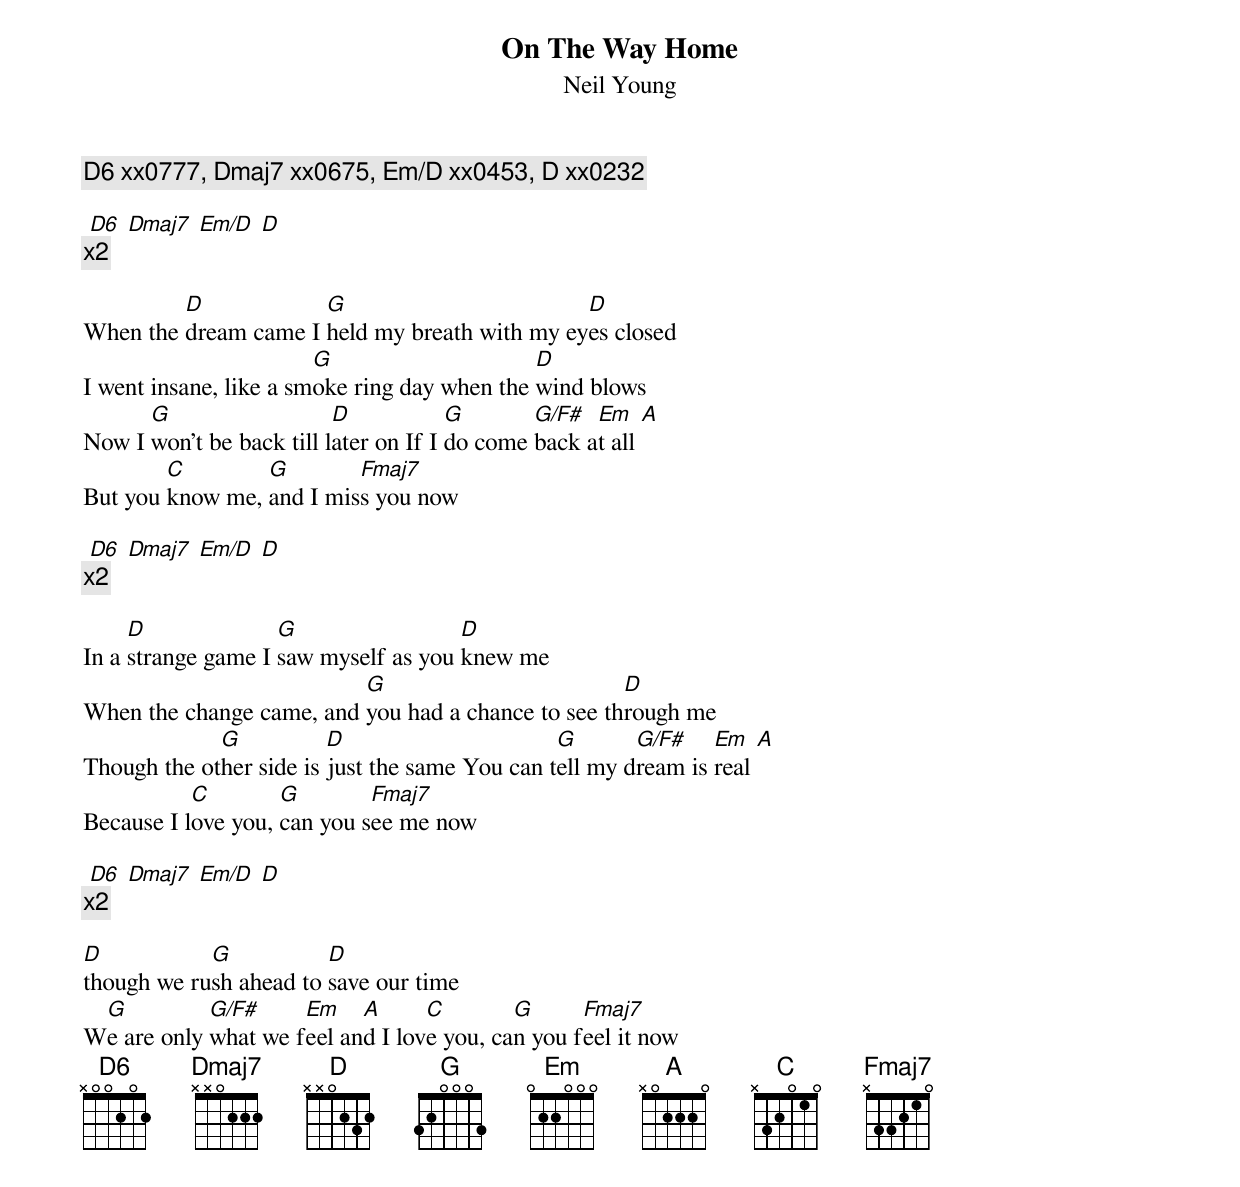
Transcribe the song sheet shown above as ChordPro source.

{title: On The Way Home}
{subtitle: Neil Young}

{c:D6 xx0777, Dmaj7 xx0675, Em/D xx0453, D xx0232}

 [D6] [Dmaj7] [Em/D] [D]
{c:                   x2}

When the [D]dream came I [G]held my breath with my ey[D]es closed
I went insane, like a sm[G]oke ring day when the [D]wind blows
Now I [G]won't be back till l[D]ater on If I [G]do come [G/F#]back a[Em]t all [A]
But you [C]know me, [G]and I mis[Fmaj7]s you now

 [D6] [Dmaj7] [Em/D] [D]
{c:                   x2}

In a [D]strange game I [G]saw myself as you [D]knew me
When the change came, and [G]you had a chance to see th[D]rough me
Though the ot[G]her side is [D]just the same You can t[G]ell my d[G/F#]ream is [Em]real [A]
Because I l[C]ove you, [G]can you s[Fmaj7]ee me now

 [D6] [Dmaj7] [Em/D] [D]
{c:                   x2}

[D]though we ru[G]sh ahead to [D]save our time
W[G]e are only [G/F#]what we f[Em]eel an[A]d I lov[C]e you, ca[G]n you f[Fmaj7]eel it now
